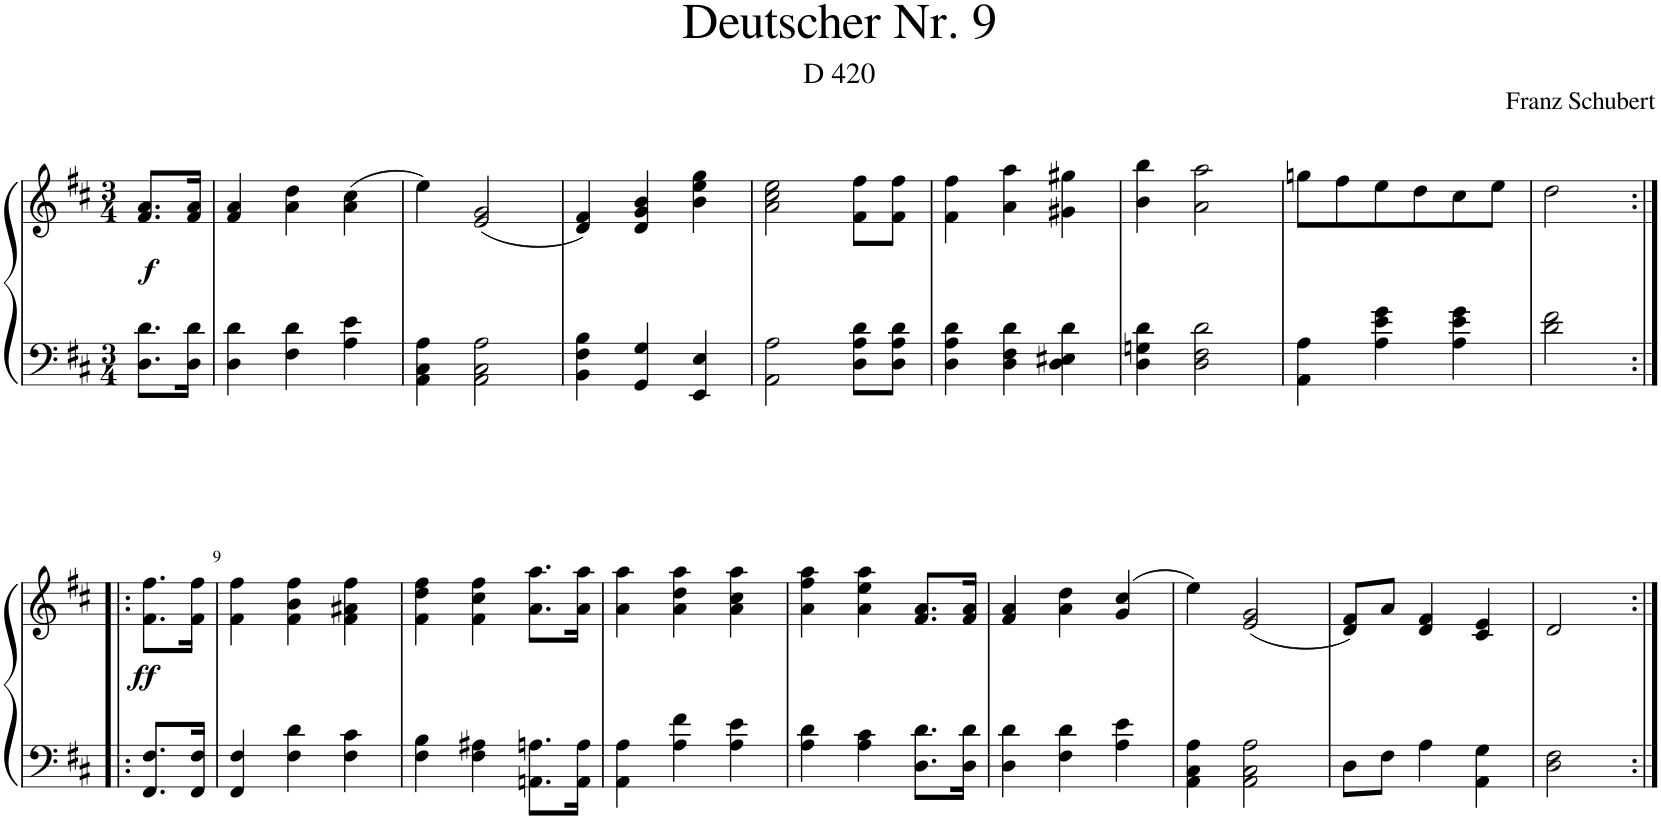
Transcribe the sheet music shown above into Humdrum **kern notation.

**kern	**kern	**dynam
*part1	*part1	*part1
*staff2	*staff1	*staff1/2
*I"Piano	*	*
*I'Pno.	*	*
*clefF4	*clefG2	*
*k[f#c#]	*k[f#c#]	*
*M3/4	*M3/4	*
=	=	=
!	!	!LO:DY:b
8.D\ 8.d\L	8.f#/ 8.a/L	f
16D\ 16d\Jk	16f#/ 16a/Jk	.
=1	=1	=1
4D\ 4d\	4f#/ 4a/	.
4F#\ 4d\	4a\ 4dd\	.
4A\ 4e\	(4a\ 4cc#\	.
=2	=2	=2
4AA\ 4C#\ 4A\	4ee\)	.
2AA\ 2C#\ 2A\	(2e/ 2g/	.
=3	=3	=3
4BB\ 4F#\ 4B\	4d/ 4f#/)	.
4GG/ 4G/	4d/ 4g/ 4b/	.
4EE/ 4E/	4b\ 4ee\ 4gg\	.
=4	=4	=4
2AA\ 2A\	2a\ 2cc#\ 2ee\	.
8D\ 8A\ 8d\L	8f#\ 8ff#\L	.
8D\ 8A\ 8d\J	8f#\ 8ff#\J	.
=5	=5	=5
4D\ 4A\ 4d\	4f#\ 4ff#\	.
4D\ 4F#\ 4d\	4a\ 4aa\	.
4D\ 4E#X\ 4d\	4g#X\ 4gg#X\	.
=6	=6	=6
4D\ 4Gn\ 4d\	4b\ 4bb\	.
2D\ 2F#\ 2d\	2a\ 2aa\	.
=7	=7	=7
4AA\ 4A\	8ggn\L	.
.	8ff#\	.
4A\ 4e\ 4g\	8ee\	.
.	8dd\	.
4A\ 4e\ 4g\	8cc#\	.
.	8ee\J	.
=8	=8	=8
2d\ 2f#\	2dd\	.
!!LO:LB:g=z
=8X1:|!|:	=8X1:|!|:	=8X1:|!|:
!	!	!LO:DY:b
8.FF#/ 8.F#/L	8.f#\ 8.ff#\L	ff
16FF#/ 16F#/Jk	16f#\ 16ff#\Jk	.
=9	=9	=9
4FF#/ 4F#/	4f#\ 4ff#\	.
4F#\ 4d\	4f#\ 4b\ 4ff#\	.
4F#\ 4c#\	4f#\ 4a#X\ 4ff#\	.
=10	=10	=10
4F#\ 4B\	4f#\ 4dd\ 4ff#\	.
4F#\ 4A#X\	4f#\ 4cc#\ 4ff#\	.
8.AAn\ 8.An\L	8.a\ 8.aa\L	.
16AA\ 16A\Jk	16a\ 16aa\Jk	.
=11	=11	=11
4AA\ 4A\	4a\ 4aa\	.
4A\ 4f#\	4a\ 4dd\ 4aa\	.
4A\ 4e\	4a\ 4cc#\ 4aa\	.
=12	=12	=12
4A\ 4d\	4a\ 4ff#\ 4aa\	.
4A\ 4c#\	4a\ 4ee\ 4aa\	.
8.D\ 8.d\L	8.f#/ 8.a/L	.
16D\ 16d\Jk	16f#/ 16a/Jk	.
=13	=13	=13
4D\ 4d\	4f#/ 4a/	.
4F#\ 4d\	4a\ 4dd\	.
4A\ 4e\	(>4g/ 4cc#/	.
=14	=14	=14
4AA\ 4C#\ 4A\	4ee\)	.
2AA\ 2C#\ 2A\	(2e/ 2g/	.
=15	=15	=15
8D\L	8d/ 8f#/L)	.
8F#\J	8a/J	.
4A\	4d/ 4f#/	.
4AA\ 4G\	4c#/ 4e/	.
=16	=16	=16
2D\ 2F#\	2d/	.
=:|!	=:|!	=:|!
*-	*-	*-
